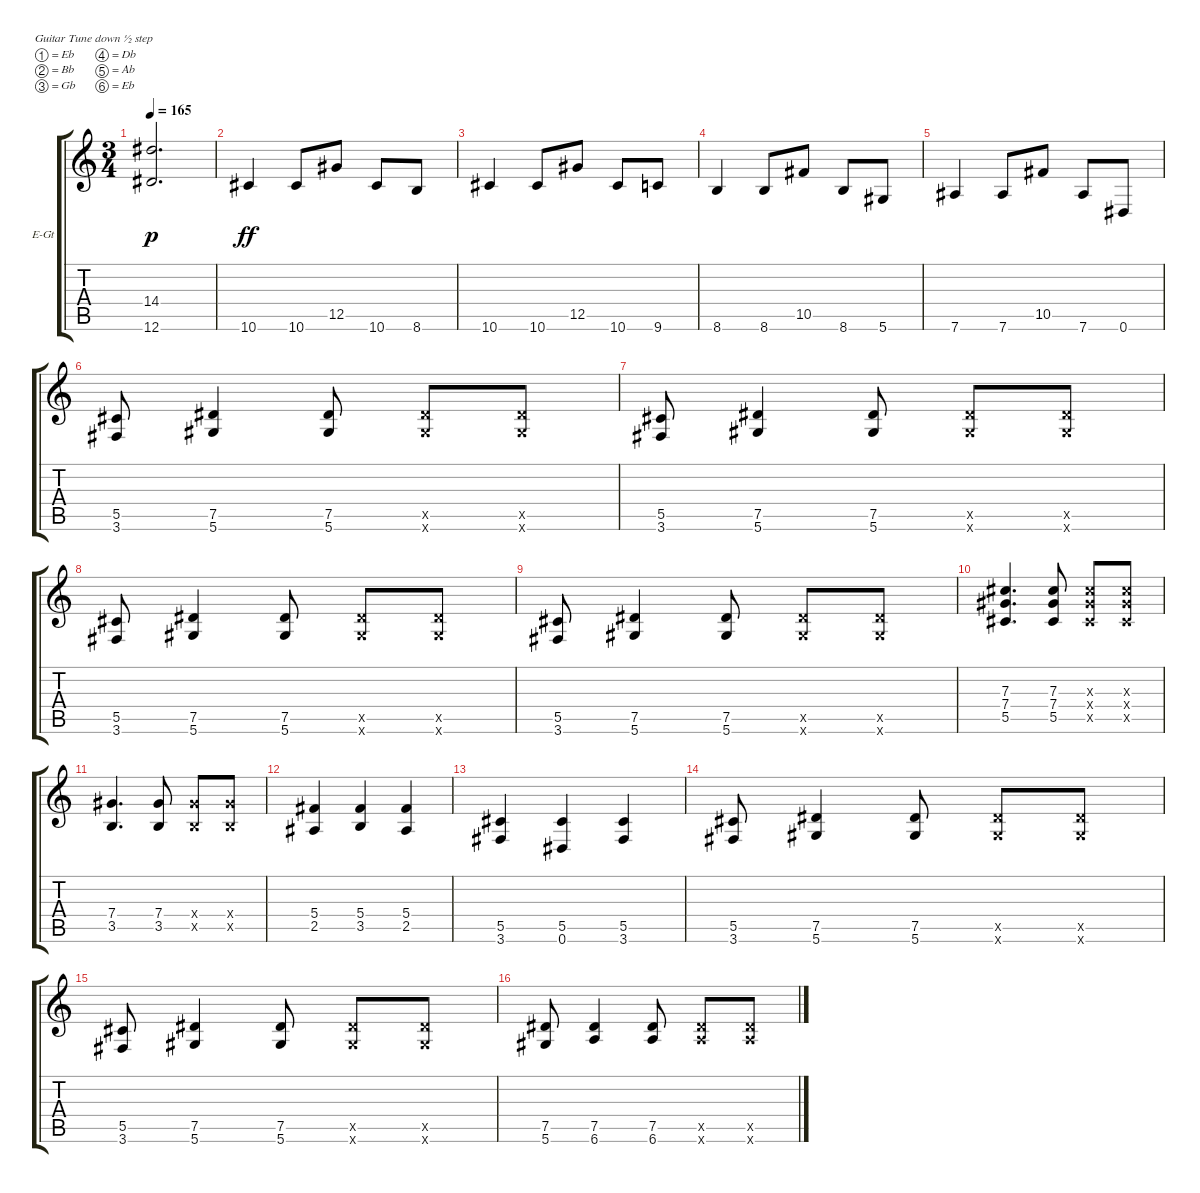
\bracketExtendMode groupsimilarinstruments
\firstSystemTrackNameOrientation horizontal
\otherSystemsTrackNameOrientation horizontal
\track ("Electric Guitar 1" "E-Gt") {instrument distortionguitar}
\staff {score tabs}
\tuning (Eb4 Bb3 Gb3 Db3 Ab2 Eb2)
\ts (3 4)
\tempo 165
\clef g2
\ks c
(12.6{t} 14.4{t}).2{d dy p} |
10.6.4{dy ff} 10.6.8 12.5.8 10.6.8 8.6.8 |
10.6.4 10.6.8 12.5.8 10.6.8 9.6.8 |
8.6.4 8.6.8 10.5.8 8.6.8 5.6.8 |
7.6.4 7.6.8 10.5.8 7.6.8 0.6.8 |
(3.6 5.5).8 (5.6 7.5).4 (5.6 7.5).8 (5.6{x} 7.5{x}).8 (5.6{x} 7.5{x}).8 |
(3.6 5.5).8 (5.6 7.5).4 (5.6 7.5).8 (5.6{x} 7.5{x}).8 (5.6{x} 7.5{x}).8 |
(3.6 5.5).8 (5.6 7.5).4 (5.6 7.5).8 (5.6{x} 7.5{x}).8 (5.6{x} 7.5{x}).8 |
(3.6 5.5).8 (5.6 7.5).4 (5.6 7.5).8 (5.6{x} 7.5{x}).8 (5.6{x} 7.5{x}).8 |
(5.5 7.4 7.3).4{d} (5.5 7.4 7.3).8 (5.5{x} 7.4{x} 7.3{x}).8 (5.5{x} 7.4{x} 7.3{x}).8 |
(3.5 7.4).4{d} (3.5 7.4).8 (3.5{x} 7.4{x}).8 (3.5{x} 7.4{x}).8 |
(2.5 5.4).4 (3.5 5.4).4 (2.5 5.4).4 |
(3.6 5.5).4 (0.6 5.5).4 (3.6 5.5).4 |
(3.6 5.5).8 (5.6 7.5).4 (5.6 7.5).8 (5.6{x} 7.5{x}).8 (5.6{x} 7.5{x}).8 |
(3.6 5.5).8 (5.6 7.5).4 (5.6 7.5).8 (5.6{x} 7.5{x}).8 (5.6{x} 7.5{x}).8 |
(5.6 7.5).8 (6.6 7.5).4 (6.6 7.5).8 (6.6{x} 7.5{x}).8 (6.6{x} 7.5{x}).8
